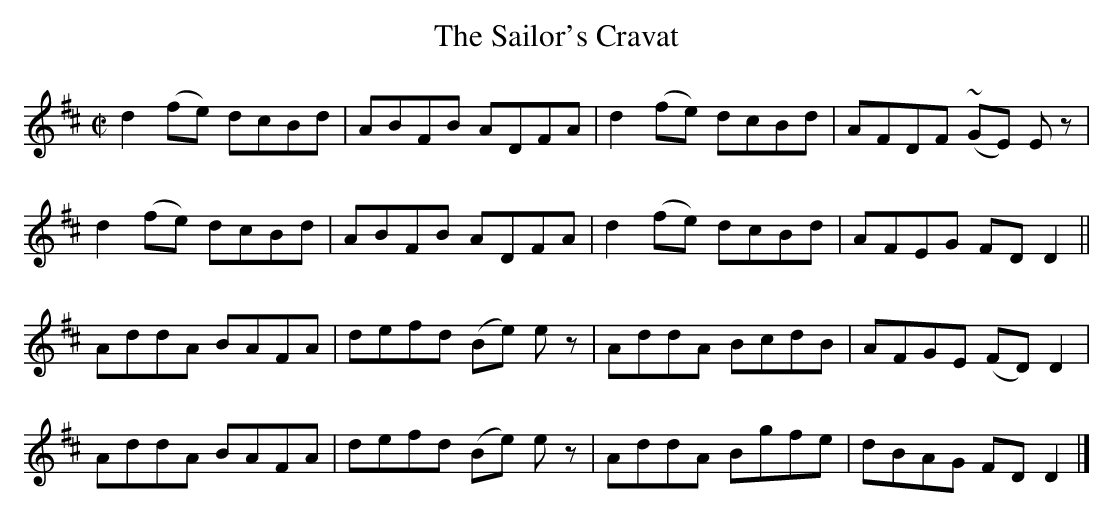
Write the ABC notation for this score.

X:1
T: The Sailor's Cravat
M: C|
L: 1/8
K: D
d2 (fe) dcBd | ABFB   ADFA   | d2 (fe) dcBd | AFDF (~GE) E z |
d2 (fe) dcBd | ABFB   ADFA   | d2 (fe) dcBd | AFEG  FD   D2  ||
AddA    BAFA | defd (Be) e z | AddA    BcdB | AFGE (FD)  D2  |
AddA    BAFA | defd (Be) e z | AddA    Bgfe | dBAG  FD   D2  |]
